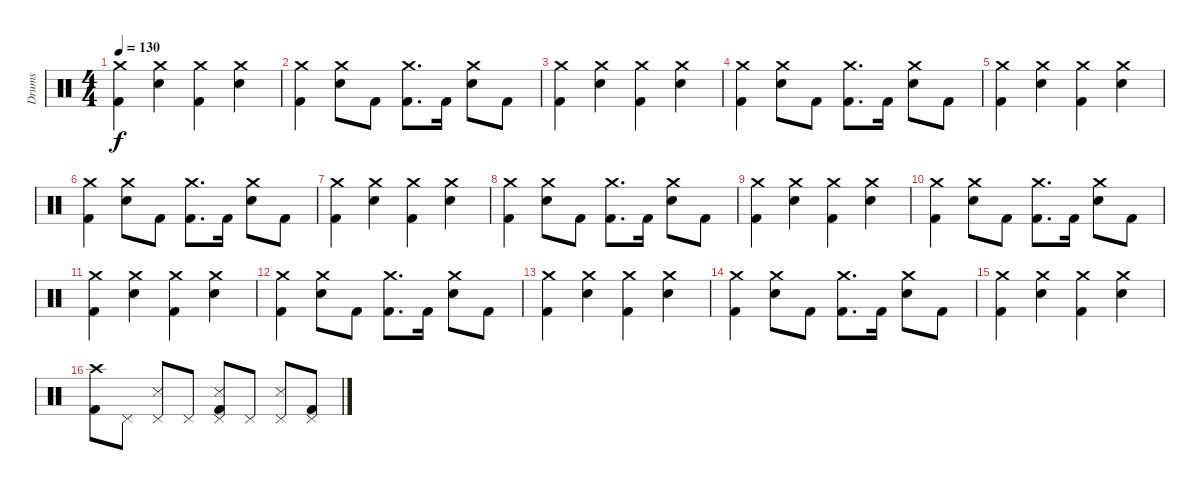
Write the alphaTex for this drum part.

\track ("Drums" "Drums") {instrument percussion}
\staff {score}
\articulation defaults
\ts (4 4)
\tempo 130
\clef neutral
\ks c
("Crash medium (hit)" "Kick (hit) 2").4{dy f} ("Crash medium (hit)" "Electric Snare (hit)").4 ("Crash medium (hit)" "Kick (hit) 2").4 ("Crash medium (hit)" "Electric Snare (hit)").4 |
("Crash medium (hit)" "Kick (hit) 2").4 ("Crash medium (hit)" "Electric Snare (hit)").8 "Kick (hit) 2".8 ("Crash medium (hit)" "Kick (hit) 2").8{d} "Kick (hit) 2".16 ("Crash medium (hit)" "Electric Snare (hit)").8 "Kick (hit) 2".8 |
("Crash medium (hit)" "Kick (hit) 2").4 ("Crash medium (hit)" "Electric Snare (hit)").4 ("Crash medium (hit)" "Kick (hit) 2").4 ("Crash medium (hit)" "Electric Snare (hit)").4 |
("Crash medium (hit)" "Kick (hit) 2").4 ("Crash medium (hit)" "Electric Snare (hit)").8 "Kick (hit) 2".8 ("Crash medium (hit)" "Kick (hit) 2").8{d} "Kick (hit) 2".16 ("Crash medium (hit)" "Electric Snare (hit)").8 "Kick (hit) 2".8 |
("Crash medium (hit)" "Kick (hit) 2").4 ("Crash medium (hit)" "Electric Snare (hit)").4 ("Crash medium (hit)" "Kick (hit) 2").4 ("Crash medium (hit)" "Electric Snare (hit)").4 |
("Crash medium (hit)" "Kick (hit) 2").4 ("Crash medium (hit)" "Electric Snare (hit)").8 "Kick (hit) 2".8 ("Crash medium (hit)" "Kick (hit) 2").8{d} "Kick (hit) 2".16 ("Crash medium (hit)" "Electric Snare (hit)").8 "Kick (hit) 2".8 |
("Crash medium (hit)" "Kick (hit) 2").4 ("Crash medium (hit)" "Electric Snare (hit)").4 ("Crash medium (hit)" "Kick (hit) 2").4 ("Crash medium (hit)" "Electric Snare (hit)").4 |
("Crash medium (hit)" "Kick (hit) 2").4 ("Crash medium (hit)" "Electric Snare (hit)").8 "Kick (hit) 2".8 ("Crash medium (hit)" "Kick (hit) 2").8{d} "Kick (hit) 2".16 ("Crash medium (hit)" "Electric Snare (hit)").8 "Kick (hit) 2".8 |
("Crash medium (hit)" "Kick (hit) 2").4 ("Crash medium (hit)" "Electric Snare (hit)").4 ("Crash medium (hit)" "Kick (hit) 2").4 ("Crash medium (hit)" "Electric Snare (hit)").4 |
("Crash medium (hit)" "Kick (hit) 2").4 ("Crash medium (hit)" "Electric Snare (hit)").8 "Kick (hit) 2".8 ("Crash medium (hit)" "Kick (hit) 2").8{d} "Kick (hit) 2".16 ("Crash medium (hit)" "Electric Snare (hit)").8 "Kick (hit) 2".8 |
("Crash medium (hit)" "Kick (hit) 2").4 ("Crash medium (hit)" "Electric Snare (hit)").4 ("Crash medium (hit)" "Kick (hit) 2").4 ("Crash medium (hit)" "Electric Snare (hit)").4 |
("Crash medium (hit)" "Kick (hit) 2").4 ("Crash medium (hit)" "Electric Snare (hit)").8 "Kick (hit) 2".8 ("Crash medium (hit)" "Kick (hit) 2").8{d} "Kick (hit) 2".16 ("Crash medium (hit)" "Electric Snare (hit)").8 "Kick (hit) 2".8 |
("Crash medium (hit)" "Kick (hit) 2").4 ("Crash medium (hit)" "Electric Snare (hit)").4 ("Crash medium (hit)" "Kick (hit) 2").4 ("Crash medium (hit)" "Electric Snare (hit)").4 |
("Crash medium (hit)" "Kick (hit) 2").4 ("Crash medium (hit)" "Electric Snare (hit)").8 "Kick (hit) 2".8 ("Crash medium (hit)" "Kick (hit) 2").8{d} "Kick (hit) 2".16 ("Crash medium (hit)" "Electric Snare (hit)").8 "Kick (hit) 2".8 |
("Crash medium (hit)" "Kick (hit) 2").4 ("Crash medium (hit)" "Electric Snare (hit)").4 ("Crash medium (hit)" "Kick (hit) 2").4 ("Crash medium (hit)" "Electric Snare (hit)").4 |
("Crash high (hit)" "Kick (hit) 2").8 "Pedal Hi-Hat (hit)".8 ("Pedal Hi-Hat (hit)" "Snare (side stick) 3").8 "Pedal Hi-Hat (hit)".8 ("Pedal Hi-Hat (hit)" "Snare (side stick) 3" "Kick (hit) 2").8 "Pedal Hi-Hat (hit)".8 ("Pedal Hi-Hat (hit)" "Snare (side stick) 3").8 ("Pedal Hi-Hat (hit)" "Kick (hit) 2").8
